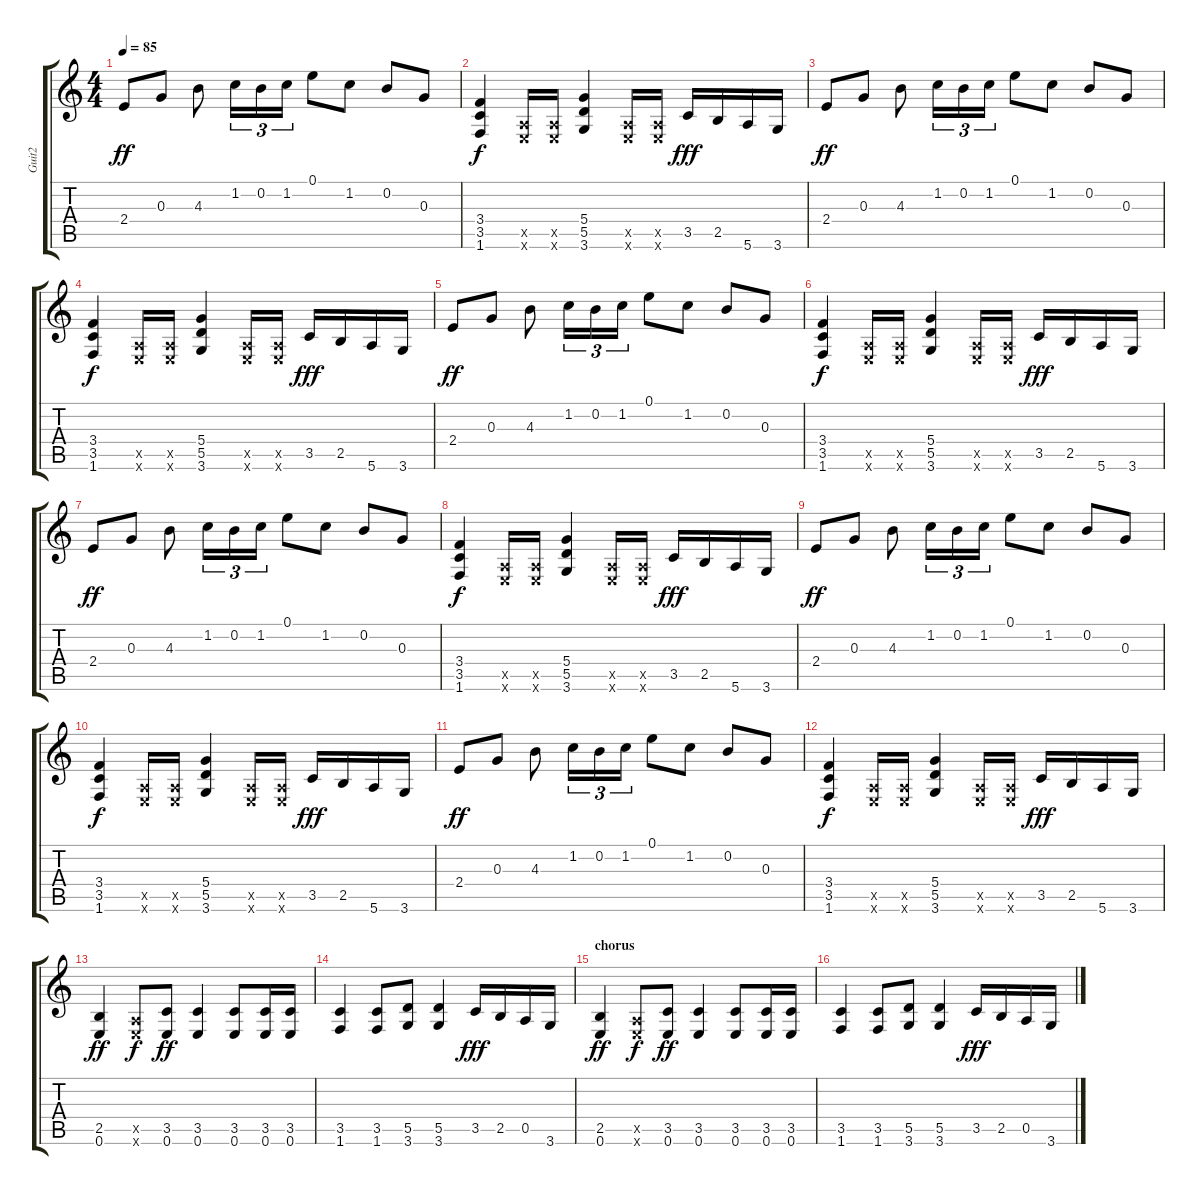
\track ("Guit2" "Guit2") {instrument overdrivenguitar}
\staff {score tabs}
\tuning (E4 B3 G3 D3 A2 E2) {hide}
\ts (4 4)
\tempo 85
\clef g2
\ks c
2.4.8{dy ff instrument distortionguitar} 0.3.8 4.3.8 1.2.16{tu (3 2)} 0.2.16{tu (3 2)} 1.2.16{tu (3 2)} 0.1.8 1.2.8 0.2.8 0.3.8 |
(3.4 3.5 1.6).4{dy f} (0.5{x} 0.6{x}).16 (0.5{x} 0.6{x}).16 (5.4 5.5 3.6).4 (0.5{x} 0.6{x}).16 (0.5{x} 0.6{x}).16 3.5.16{dy fff} 2.5.16 5.6.16 3.6.16 |
2.4.8{dy ff instrument distortionguitar} 0.3.8 4.3.8 1.2.16{tu (3 2)} 0.2.16{tu (3 2)} 1.2.16{tu (3 2)} 0.1.8 1.2.8 0.2.8 0.3.8 |
(3.4 3.5 1.6).4{dy f} (0.5{x} 0.6{x}).16 (0.5{x} 0.6{x}).16 (5.4 5.5 3.6).4 (0.5{x} 0.6{x}).16 (0.5{x} 0.6{x}).16 3.5.16{dy fff} 2.5.16 5.6.16 3.6.16 |
2.4.8{dy ff instrument distortionguitar} 0.3.8 4.3.8 1.2.16{tu (3 2)} 0.2.16{tu (3 2)} 1.2.16{tu (3 2)} 0.1.8 1.2.8 0.2.8 0.3.8 |
(3.4 3.5 1.6).4{dy f} (0.5{x} 0.6{x}).16 (0.5{x} 0.6{x}).16 (5.4 5.5 3.6).4 (0.5{x} 0.6{x}).16 (0.5{x} 0.6{x}).16 3.5.16{dy fff} 2.5.16 5.6.16 3.6.16 |
2.4.8{dy ff instrument distortionguitar} 0.3.8 4.3.8 1.2.16{tu (3 2)} 0.2.16{tu (3 2)} 1.2.16{tu (3 2)} 0.1.8 1.2.8 0.2.8 0.3.8 |
(3.4 3.5 1.6).4{dy f} (0.5{x} 0.6{x}).16 (0.5{x} 0.6{x}).16 (5.4 5.5 3.6).4 (0.5{x} 0.6{x}).16 (0.5{x} 0.6{x}).16 3.5.16{dy fff} 2.5.16 5.6.16 3.6.16 |
2.4.8{dy ff instrument distortionguitar} 0.3.8 4.3.8 1.2.16{tu (3 2)} 0.2.16{tu (3 2)} 1.2.16{tu (3 2)} 0.1.8 1.2.8 0.2.8 0.3.8 |
(3.4 3.5 1.6).4{dy f} (0.5{x} 0.6{x}).16 (0.5{x} 0.6{x}).16 (5.4 5.5 3.6).4 (0.5{x} 0.6{x}).16 (0.5{x} 0.6{x}).16 3.5.16{dy fff} 2.5.16 5.6.16 3.6.16 |
2.4.8{dy ff instrument distortionguitar} 0.3.8 4.3.8 1.2.16{tu (3 2)} 0.2.16{tu (3 2)} 1.2.16{tu (3 2)} 0.1.8 1.2.8 0.2.8 0.3.8 |
(3.4 3.5 1.6).4{dy f} (0.5{x} 0.6{x}).16 (0.5{x} 0.6{x}).16 (5.4 5.5 3.6).4 (0.5{x} 0.6{x}).16 (0.5{x} 0.6{x}).16 3.5.16{dy fff} 2.5.16 5.6.16 3.6.16 |
(2.5 0.6).4{dy ff instrument overdrivenguitar} (0.5{x} 0.6{x}).8{dy f} (3.5 0.6).8{dy ff} (3.5 0.6).4 (3.5 0.6).8 (3.5 0.6).16 (3.5 0.6).16 |
(3.5 1.6).4 (3.5 1.6).8 (5.5 3.6).8 (5.5 3.6).4 3.5.16{dy fff} 2.5.16 0.5.16 3.6.16 |
\section ("" "chorus")
(2.5 0.6).4{dy ff} (0.5{x} 0.6{x}).8{dy f} (3.5 0.6).8{dy ff} (3.5 0.6).4 (3.5 0.6).8 (3.5 0.6).16 (3.5 0.6).16 |
(3.5 1.6).4 (3.5 1.6).8 (5.5 3.6).8 (5.5 3.6).4 3.5.16{dy fff} 2.5.16 0.5.16 3.6.16
